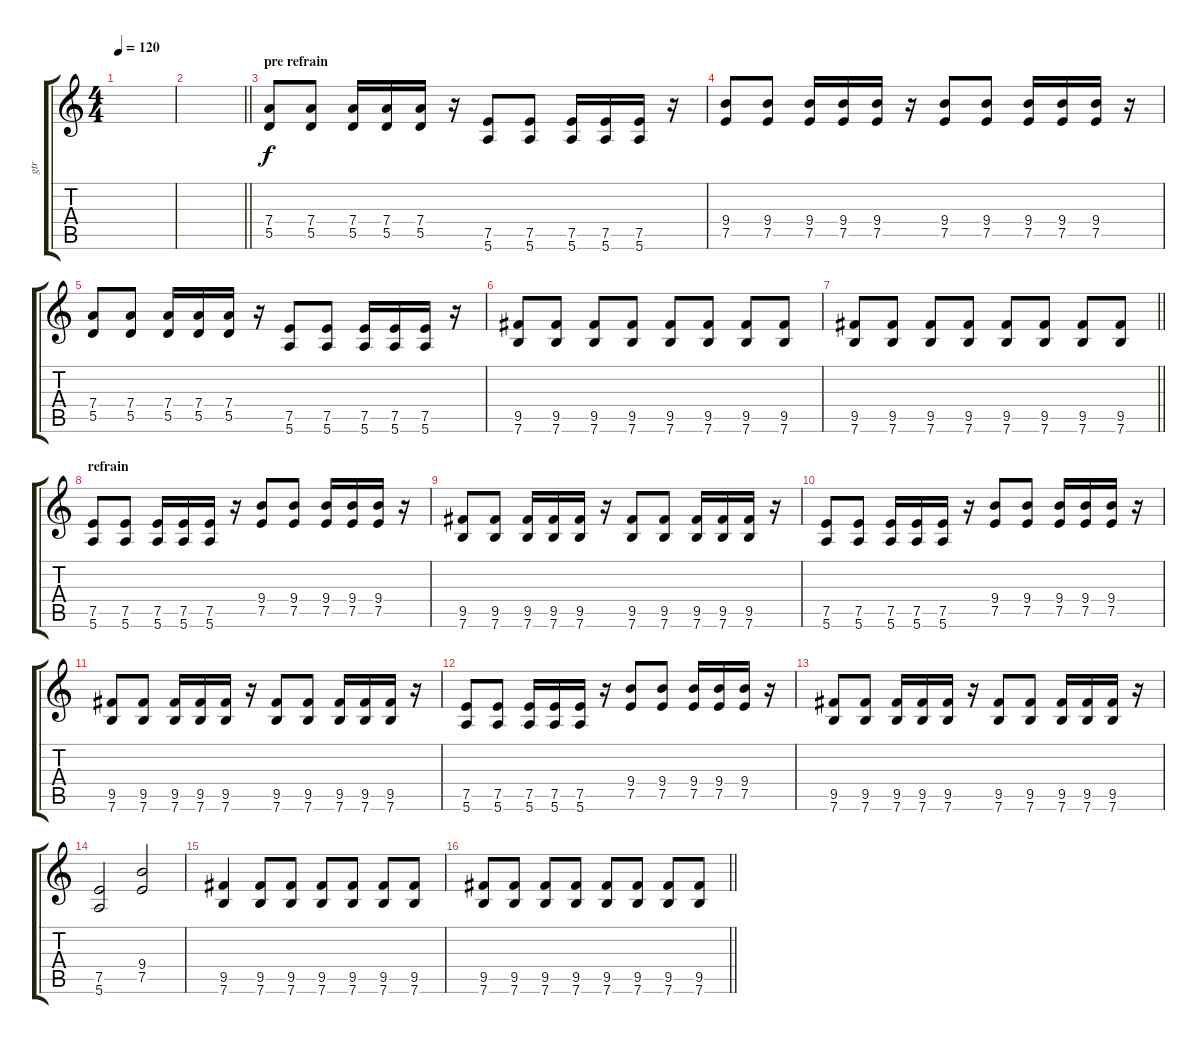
\track ("gtr" "gtr") {instrument overdrivenguitar}
\staff {score tabs}
\tuning (E4 B3 G3 D3 A2 E2) {hide}
\ts (4 4)
\tempo 120
\clef g2
\ks c
|
\barLineRight lightlight
|
\section ("" "pre refrain")
(7.4 5.5).8 (7.4 5.5).8 (7.4 5.5).16 (7.4 5.5).16 (7.4 5.5).16 r.16 (7.5 5.6).8 (7.5 5.6).8 (7.5 5.6).16 (7.5 5.6).16 (7.5 5.6).16 r.16 |
(9.4 7.5).8 (9.4 7.5).8 (9.4 7.5).16 (9.4 7.5).16 (9.4 7.5).16 r.16 (9.4 7.5).8 (9.4 7.5).8 (9.4 7.5).16 (9.4 7.5).16 (9.4 7.5).16 r.16 |
(7.4 5.5).8 (7.4 5.5).8 (7.4 5.5).16 (7.4 5.5).16 (7.4 5.5).16 r.16 (7.5 5.6).8 (7.5 5.6).8 (7.5 5.6).16 (7.5 5.6).16 (7.5 5.6).16 r.16 |
(9.5 7.6).8 (9.5 7.6).8 (9.5 7.6).8 (9.5 7.6).8 (9.5 7.6).8 (9.5 7.6).8 (9.5 7.6).8 (9.5 7.6).8 |
\barLineRight lightlight
(9.5 7.6).8 (9.5 7.6).8 (9.5 7.6).8 (9.5 7.6).8 (9.5 7.6).8 (9.5 7.6).8 (9.5 7.6).8 (9.5 7.6).8 |
\section ("" "refrain")
(7.5 5.6).8 (7.5 5.6).8 (7.5 5.6).16 (7.5 5.6).16 (7.5 5.6).16 r.16 (9.4 7.5).8 (9.4 7.5).8 (9.4 7.5).16 (9.4 7.5).16 (9.4 7.5).16 r.16 |
(9.5 7.6).8 (9.5 7.6).8 (9.5 7.6).16 (9.5 7.6).16 (9.5 7.6).16 r.16 (9.5 7.6).8 (9.5 7.6).8 (9.5 7.6).16 (9.5 7.6).16 (9.5 7.6).16 r.16 |
(7.5 5.6).8 (7.5 5.6).8 (7.5 5.6).16 (7.5 5.6).16 (7.5 5.6).16 r.16 (9.4 7.5).8 (9.4 7.5).8 (9.4 7.5).16 (9.4 7.5).16 (9.4 7.5).16 r.16 |
(9.5 7.6).8 (9.5 7.6).8 (9.5 7.6).16 (9.5 7.6).16 (9.5 7.6).16 r.16 (9.5 7.6).8 (9.5 7.6).8 (9.5 7.6).16 (9.5 7.6).16 (9.5 7.6).16 r.16 |
(7.5 5.6).8 (7.5 5.6).8 (7.5 5.6).16 (7.5 5.6).16 (7.5 5.6).16 r.16 (9.4 7.5).8 (9.4 7.5).8 (9.4 7.5).16 (9.4 7.5).16 (9.4 7.5).16 r.16 |
(9.5 7.6).8 (9.5 7.6).8 (9.5 7.6).16 (9.5 7.6).16 (9.5 7.6).16 r.16 (9.5 7.6).8 (9.5 7.6).8 (9.5 7.6).16 (9.5 7.6).16 (9.5 7.6).16 r.16 |
(7.5 5.6).2 (9.4 7.5).2 |
(9.5 7.6).4 (9.5 7.6).8 (9.5 7.6).8 (9.5 7.6).8 (9.5 7.6).8 (9.5 7.6).8 (9.5 7.6).8 |
\barLineRight lightlight
(9.5 7.6).8 (9.5 7.6).8 (9.5 7.6).8 (9.5 7.6).8 (9.5 7.6).8 (9.5 7.6).8 (9.5 7.6).8 (9.5 7.6).8
